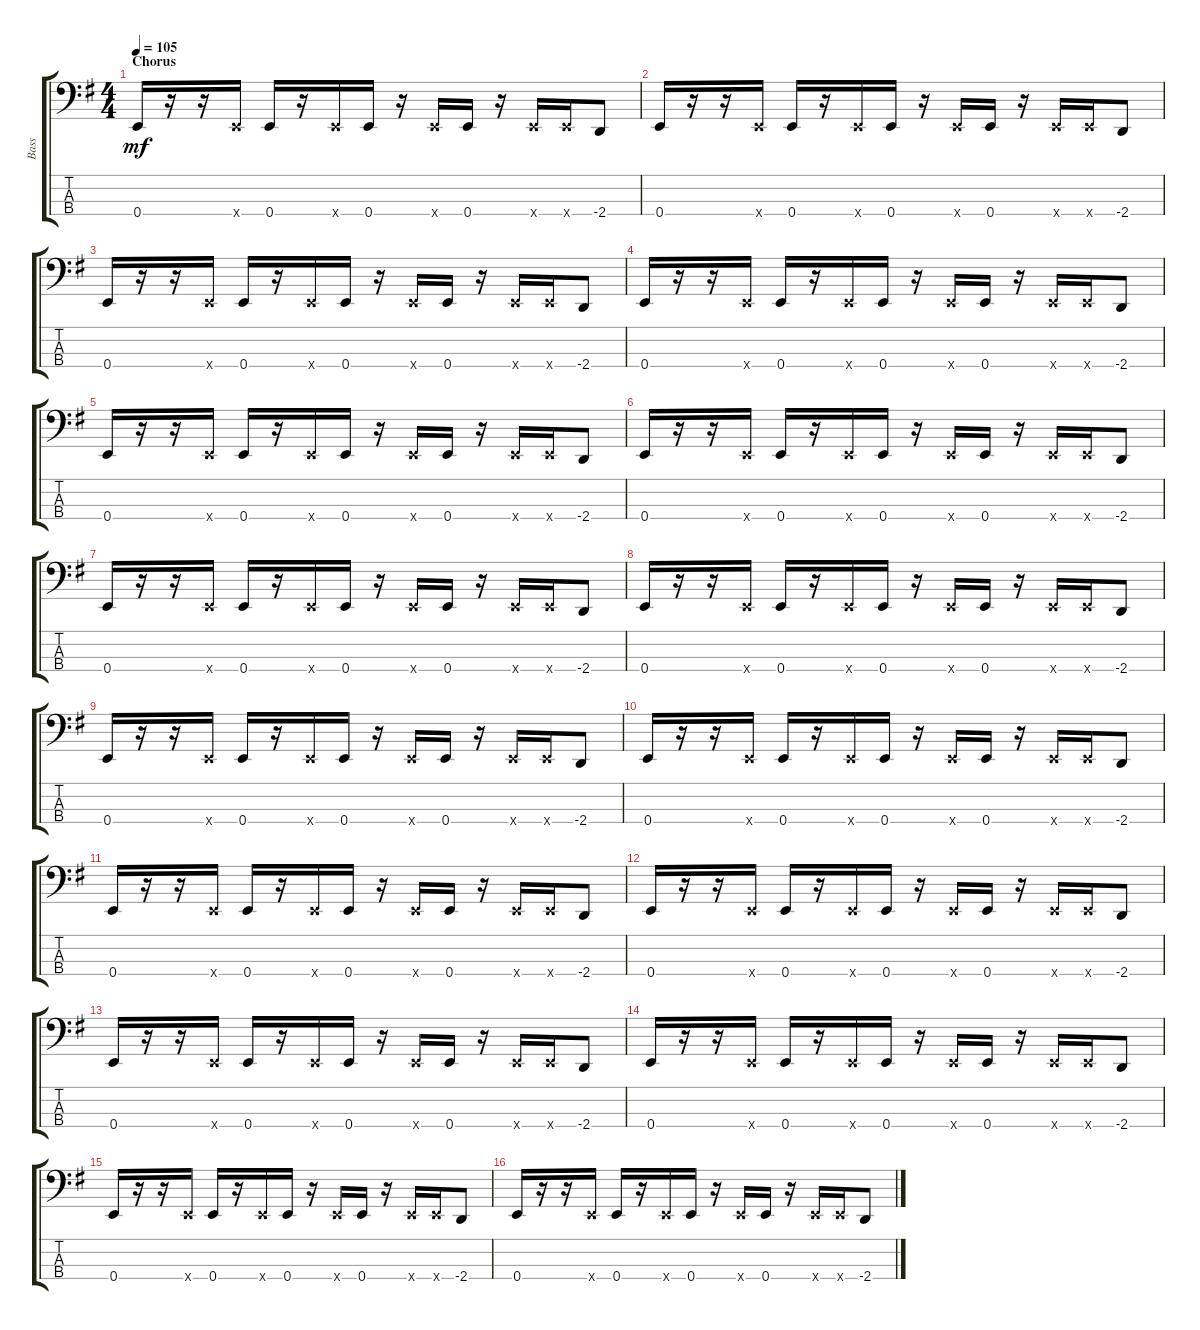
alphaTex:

\track ("Bass" "Bass") {instrument electricbassfinger}
\staff {score tabs}
\tuning (G2 D2 A1 E1) {hide}
\ts (4 4)
\section ("" "Chorus")
\tempo 105
\clef f4
\ks eminor
0.4.16{dy mf} r.16 r.16 0.4{x}.16 0.4.16 r.16 0.4{x}.16 0.4.16 r.16 0.4{x}.16 0.4.16 r.16 0.4{x}.16 0.4{x}.16 -2.4.8 |
0.4.16 r.16 r.16 0.4{x}.16 0.4.16 r.16 0.4{x}.16 0.4.16 r.16 0.4{x}.16 0.4.16 r.16 0.4{x}.16 0.4{x}.16 -2.4.8 |
0.4.16 r.16 r.16 0.4{x}.16 0.4.16 r.16 0.4{x}.16 0.4.16 r.16 0.4{x}.16 0.4.16 r.16 0.4{x}.16 0.4{x}.16 -2.4.8 |
0.4.16 r.16 r.16 0.4{x}.16 0.4.16 r.16 0.4{x}.16 0.4.16 r.16 0.4{x}.16 0.4.16 r.16 0.4{x}.16 0.4{x}.16 -2.4.8 |
0.4.16 r.16 r.16 0.4{x}.16 0.4.16 r.16 0.4{x}.16 0.4.16 r.16 0.4{x}.16 0.4.16 r.16 0.4{x}.16 0.4{x}.16 -2.4.8 |
0.4.16 r.16 r.16 0.4{x}.16 0.4.16 r.16 0.4{x}.16 0.4.16 r.16 0.4{x}.16 0.4.16 r.16 0.4{x}.16 0.4{x}.16 -2.4.8 |
0.4.16 r.16 r.16 0.4{x}.16 0.4.16 r.16 0.4{x}.16 0.4.16 r.16 0.4{x}.16 0.4.16 r.16 0.4{x}.16 0.4{x}.16 -2.4.8 |
0.4.16 r.16 r.16 0.4{x}.16 0.4.16 r.16 0.4{x}.16 0.4.16 r.16 0.4{x}.16 0.4.16 r.16 0.4{x}.16 0.4{x}.16 -2.4.8 |
0.4.16 r.16 r.16 0.4{x}.16 0.4.16 r.16 0.4{x}.16 0.4.16 r.16 0.4{x}.16 0.4.16 r.16 0.4{x}.16 0.4{x}.16 -2.4.8 |
0.4.16 r.16 r.16 0.4{x}.16 0.4.16 r.16 0.4{x}.16 0.4.16 r.16 0.4{x}.16 0.4.16 r.16 0.4{x}.16 0.4{x}.16 -2.4.8 |
0.4.16 r.16 r.16 0.4{x}.16 0.4.16 r.16 0.4{x}.16 0.4.16 r.16 0.4{x}.16 0.4.16 r.16 0.4{x}.16 0.4{x}.16 -2.4.8 |
0.4.16 r.16 r.16 0.4{x}.16 0.4.16 r.16 0.4{x}.16 0.4.16 r.16 0.4{x}.16 0.4.16 r.16 0.4{x}.16 0.4{x}.16 -2.4.8 |
0.4.16 r.16 r.16 0.4{x}.16 0.4.16 r.16 0.4{x}.16 0.4.16 r.16 0.4{x}.16 0.4.16 r.16 0.4{x}.16 0.4{x}.16 -2.4.8 |
0.4.16 r.16 r.16 0.4{x}.16 0.4.16 r.16 0.4{x}.16 0.4.16 r.16 0.4{x}.16 0.4.16 r.16 0.4{x}.16 0.4{x}.16 -2.4.8 |
0.4.16 r.16 r.16 0.4{x}.16 0.4.16 r.16 0.4{x}.16 0.4.16 r.16 0.4{x}.16 0.4.16 r.16 0.4{x}.16 0.4{x}.16 -2.4.8 |
0.4.16 r.16 r.16 0.4{x}.16 0.4.16 r.16 0.4{x}.16 0.4.16 r.16 0.4{x}.16 0.4.16 r.16 0.4{x}.16 0.4{x}.16 -2.4.8
